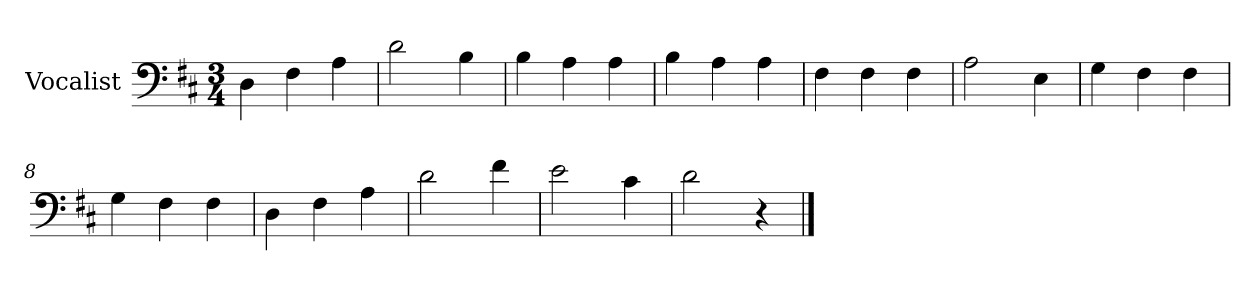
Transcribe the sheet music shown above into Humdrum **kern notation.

**kern
*part1
*staff1
*I"Vocalist
*k[f#c#]
*D:
*M3/4
=1
4D
4F#
4A
=2
2d
4B
=3
4B
4A
4A
=4
4B
4A
4A
=5
4F#
4F#
4F#
=6
2A
4E
=7
4G
4F#
4F#
=8
4G
4F#
4F#
=9
4D
4F#
4A
=10
2d
4f#
=11
2e
4c#
=12
2d
4r
==
*-
